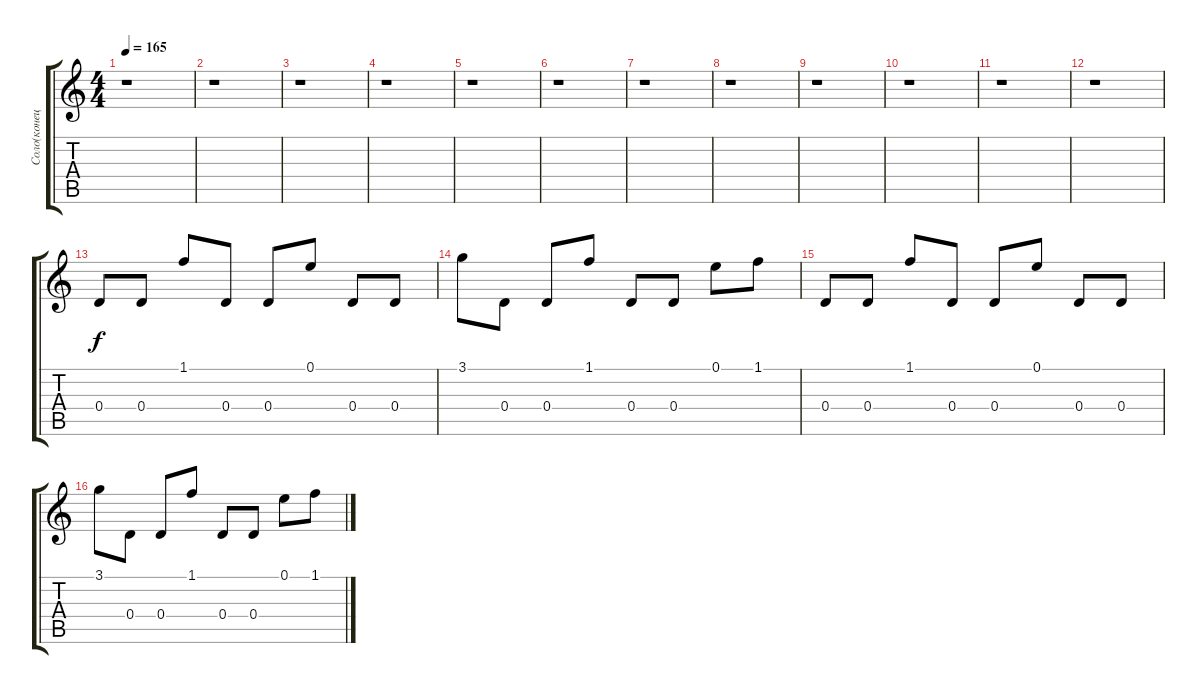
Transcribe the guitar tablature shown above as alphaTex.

\track ("Соло(конец)" "Соло(конец") {instrument distortionguitar}
\staff {score tabs}
\tuning (E4 B3 G3 D3 A2 E2) {hide}
\ts (4 4)
\tempo 165
\clef g2
\ks c
r.1{dy f} |
r.1 |
r.1 |
r.1 |
r.1 |
r.1 |
r.1 |
r.1 |
r.1 |
r.1 |
r.1 |
r.1 |
0.4.8 0.4.8 1.1.8 0.4.8 0.4.8 0.1.8 0.4.8 0.4.8 |
3.1.8 0.4.8 0.4.8 1.1.8 0.4.8 0.4.8 0.1.8 1.1.8 |
0.4.8 0.4.8 1.1.8 0.4.8 0.4.8 0.1.8 0.4.8 0.4.8 |
3.1.8 0.4.8 0.4.8 1.1.8 0.4.8 0.4.8 0.1.8 1.1.8
